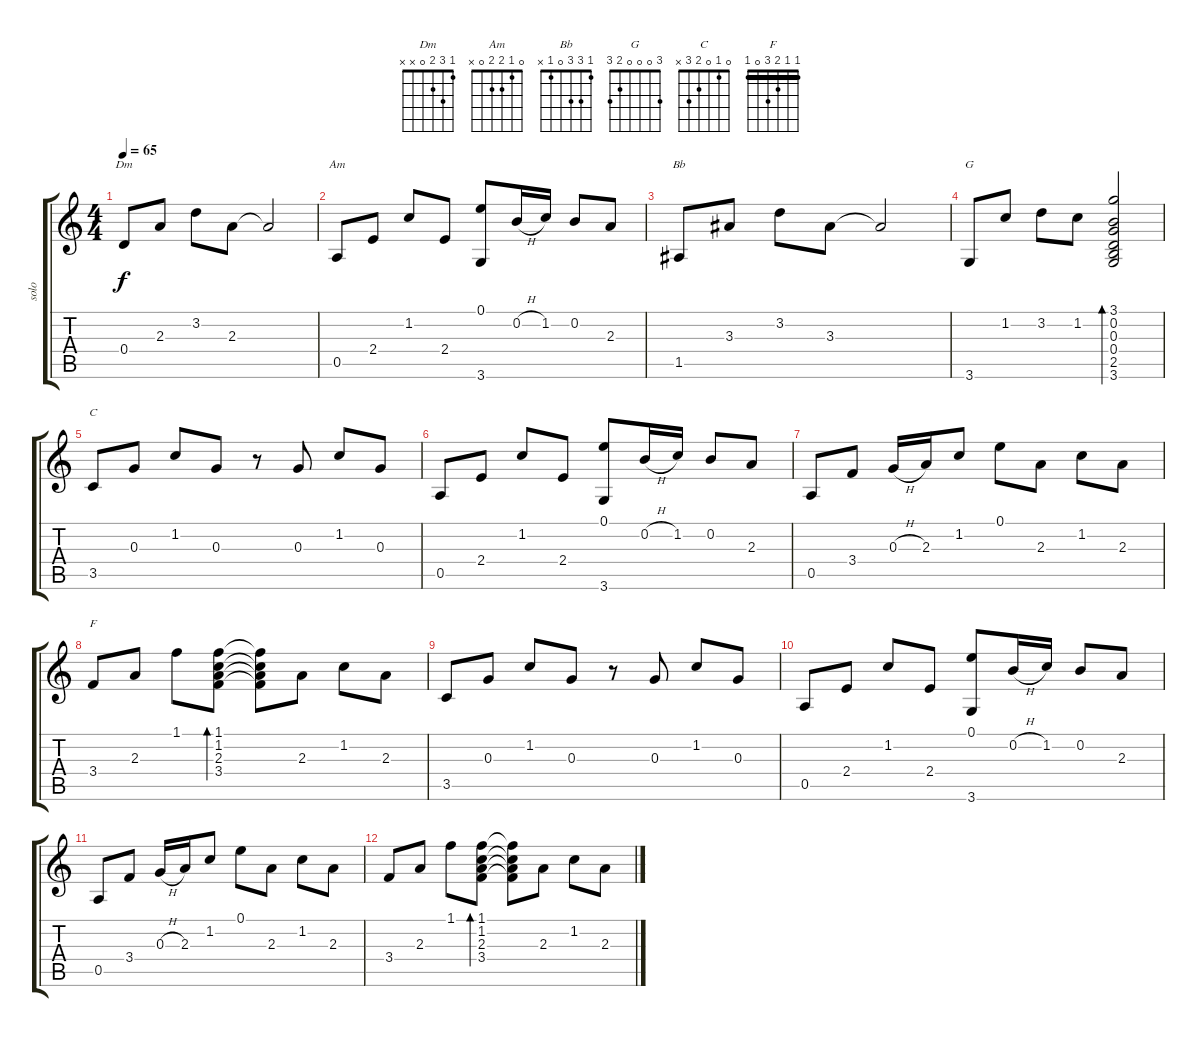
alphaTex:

\track ("solo" "solo") {instrument distortionguitar}
\staff {score tabs}
\tuning (E4 B3 G3 D3 A2 E2) {hide}
\chord ("Dm" 1 3 2 0 x x)
\chord ("Am" 0 1 2 2 0 x)
\chord ("Bb" 1 3 3 0 1 x)
\chord ("G" 3 0 0 0 2 3)
\chord ("C" 0 1 0 2 3 x)
\chord ("F" 1 1 2 3 0 1) {barre 1}
\ts (4 4)
\tempo 65
\clef g2
\ks c
0.4.8{ch "Dm" dy f} 2.3.8 3.2.8 2.3.8 2.3{t}.2 |
0.5.8{ch "Am"} 2.4.8 1.2.8 2.4.8 (0.1 3.6).8 0.2{h}.16 1.2.16 0.2.8 2.3.8 |
1.5.8{ch "Bb"} 3.3.8 3.2.8 3.3.8 3.3{t}.2 |
3.6.8{ch "G"} 1.2.8 3.2.8 1.2.8 (3.1 0.2 0.3 0.4 2.5 3.6).2{bd 240} |
3.5.8{ch "C"} 0.3.8 1.2.8 0.3.8 r.8 0.3.8 1.2.8 0.3.8 |
0.5.8 2.4.8 1.2.8 2.4.8 (0.1 3.6).8 0.2{h}.16 1.2.16 0.2.8 2.3.8 |
0.5.8 3.4.8 0.3{h}.16 2.3.16 1.2.8 0.1.8 2.3.8 1.2.8 2.3.8 |
3.4.8{ch "F"} 2.3.8 1.1.8 (1.1 1.2 2.3 3.4).8{bd 480} (1.1{t} 1.2{t} 2.3{t} 3.4{t}).8 2.3.8 1.2.8 2.3.8 |
3.5.8 0.3.8 1.2.8 0.3.8 r.8 0.3.8 1.2.8 0.3.8 |
0.5.8 2.4.8 1.2.8 2.4.8 (0.1 3.6).8 0.2{h}.16 1.2.16 0.2.8 2.3.8 |
0.5.8 3.4.8 0.3{h}.16 2.3.16 1.2.8 0.1.8 2.3.8 1.2.8 2.3.8 |
3.4.8 2.3.8 1.1.8 (1.1 1.2 2.3 3.4).8{bd 480} (1.1{t} 1.2{t} 2.3{t} 3.4{t}).8 2.3.8 1.2.8 2.3.8
